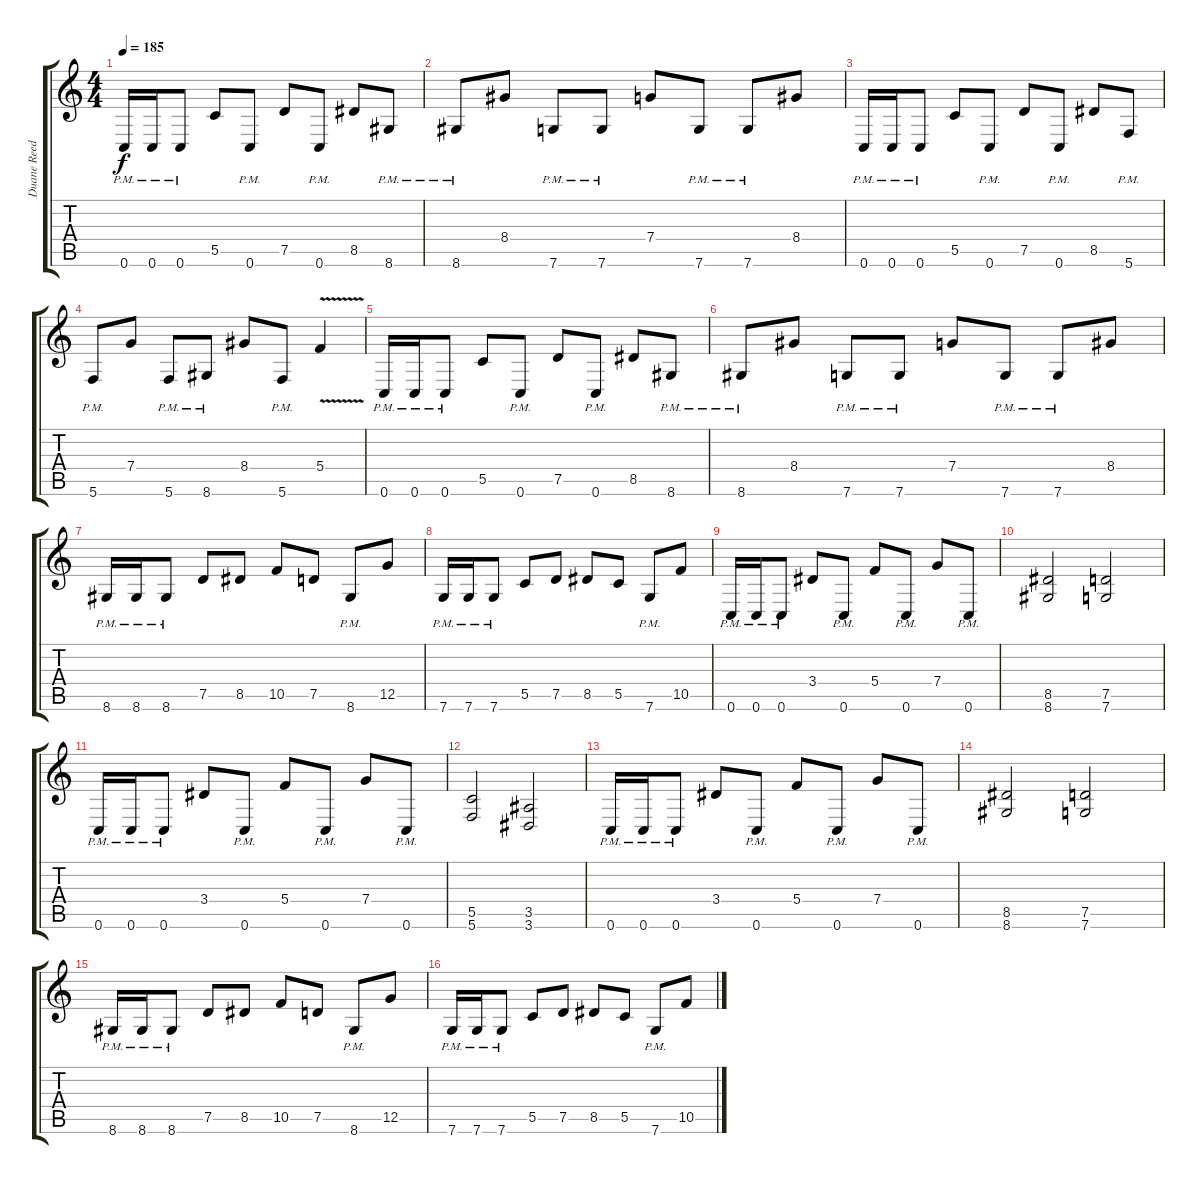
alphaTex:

\track ("Duane Reed" "Duane Reed") {instrument distortionguitar}
\staff {score tabs}
\tuning (D4 A3 F3 C3 G2 C2) {hide}
\ts (4 4)
\tempo 185
\clef g2
\ks c
0.6{pm}.16{dy f} 0.6{pm}.16 0.6{pm}.8 5.5.8 0.6{pm}.8 7.5.8 0.6{pm}.8 8.5.8 8.6{pm}.8 |
8.6{pm}.8 8.4.8 7.6{pm}.8 7.6{pm}.8 7.4.8 7.6{pm}.8 7.6{pm}.8 8.4.8 |
0.6{pm}.16 0.6{pm}.16 0.6{pm}.8 5.5.8 0.6{pm}.8 7.5.8 0.6{pm}.8 8.5.8 5.6{pm}.8 |
5.6{pm}.8 7.4.8 5.6{pm}.8 8.6{pm}.8 8.4.8 5.6{pm}.8 5.4{v}.4 |
0.6{pm}.16 0.6{pm}.16 0.6{pm}.8 5.5.8 0.6{pm}.8 7.5.8 0.6{pm}.8 8.5.8 8.6{pm}.8 |
8.6{pm}.8 8.4.8 7.6{pm}.8 7.6{pm}.8 7.4.8 7.6{pm}.8 7.6{pm}.8 8.4.8 |
8.6{pm}.16 8.6{pm}.16 8.6{pm}.8 7.5.8 8.5.8 10.5.8 7.5.8 8.6{pm}.8 12.5.8 |
7.6{pm}.16 7.6{pm}.16 7.6{pm}.8 5.5.8 7.5.8 8.5.8 5.5.8 7.6{pm}.8 10.5.8 |
0.6{pm}.16 0.6{pm}.16 0.6{pm}.8 3.4.8 0.6{pm}.8 5.4.8 0.6{pm}.8 7.4.8 0.6{pm}.8 |
(8.5 8.6).2 (7.5 7.6).2 |
0.6{pm}.16 0.6{pm}.16 0.6{pm}.8 3.4.8 0.6{pm}.8 5.4.8 0.6{pm}.8 7.4.8 0.6{pm}.8 |
(5.5 5.6).2 (3.5 3.6).2 |
0.6{pm}.16 0.6{pm}.16 0.6{pm}.8 3.4.8 0.6{pm}.8 5.4.8 0.6{pm}.8 7.4.8 0.6{pm}.8 |
(8.5 8.6).2 (7.5 7.6).2 |
8.6{pm}.16 8.6{pm}.16 8.6{pm}.8 7.5.8 8.5.8 10.5.8 7.5.8 8.6{pm}.8 12.5.8 |
7.6{pm}.16 7.6{pm}.16 7.6{pm}.8 5.5.8 7.5.8 8.5.8 5.5.8 7.6{pm}.8 10.5.8
